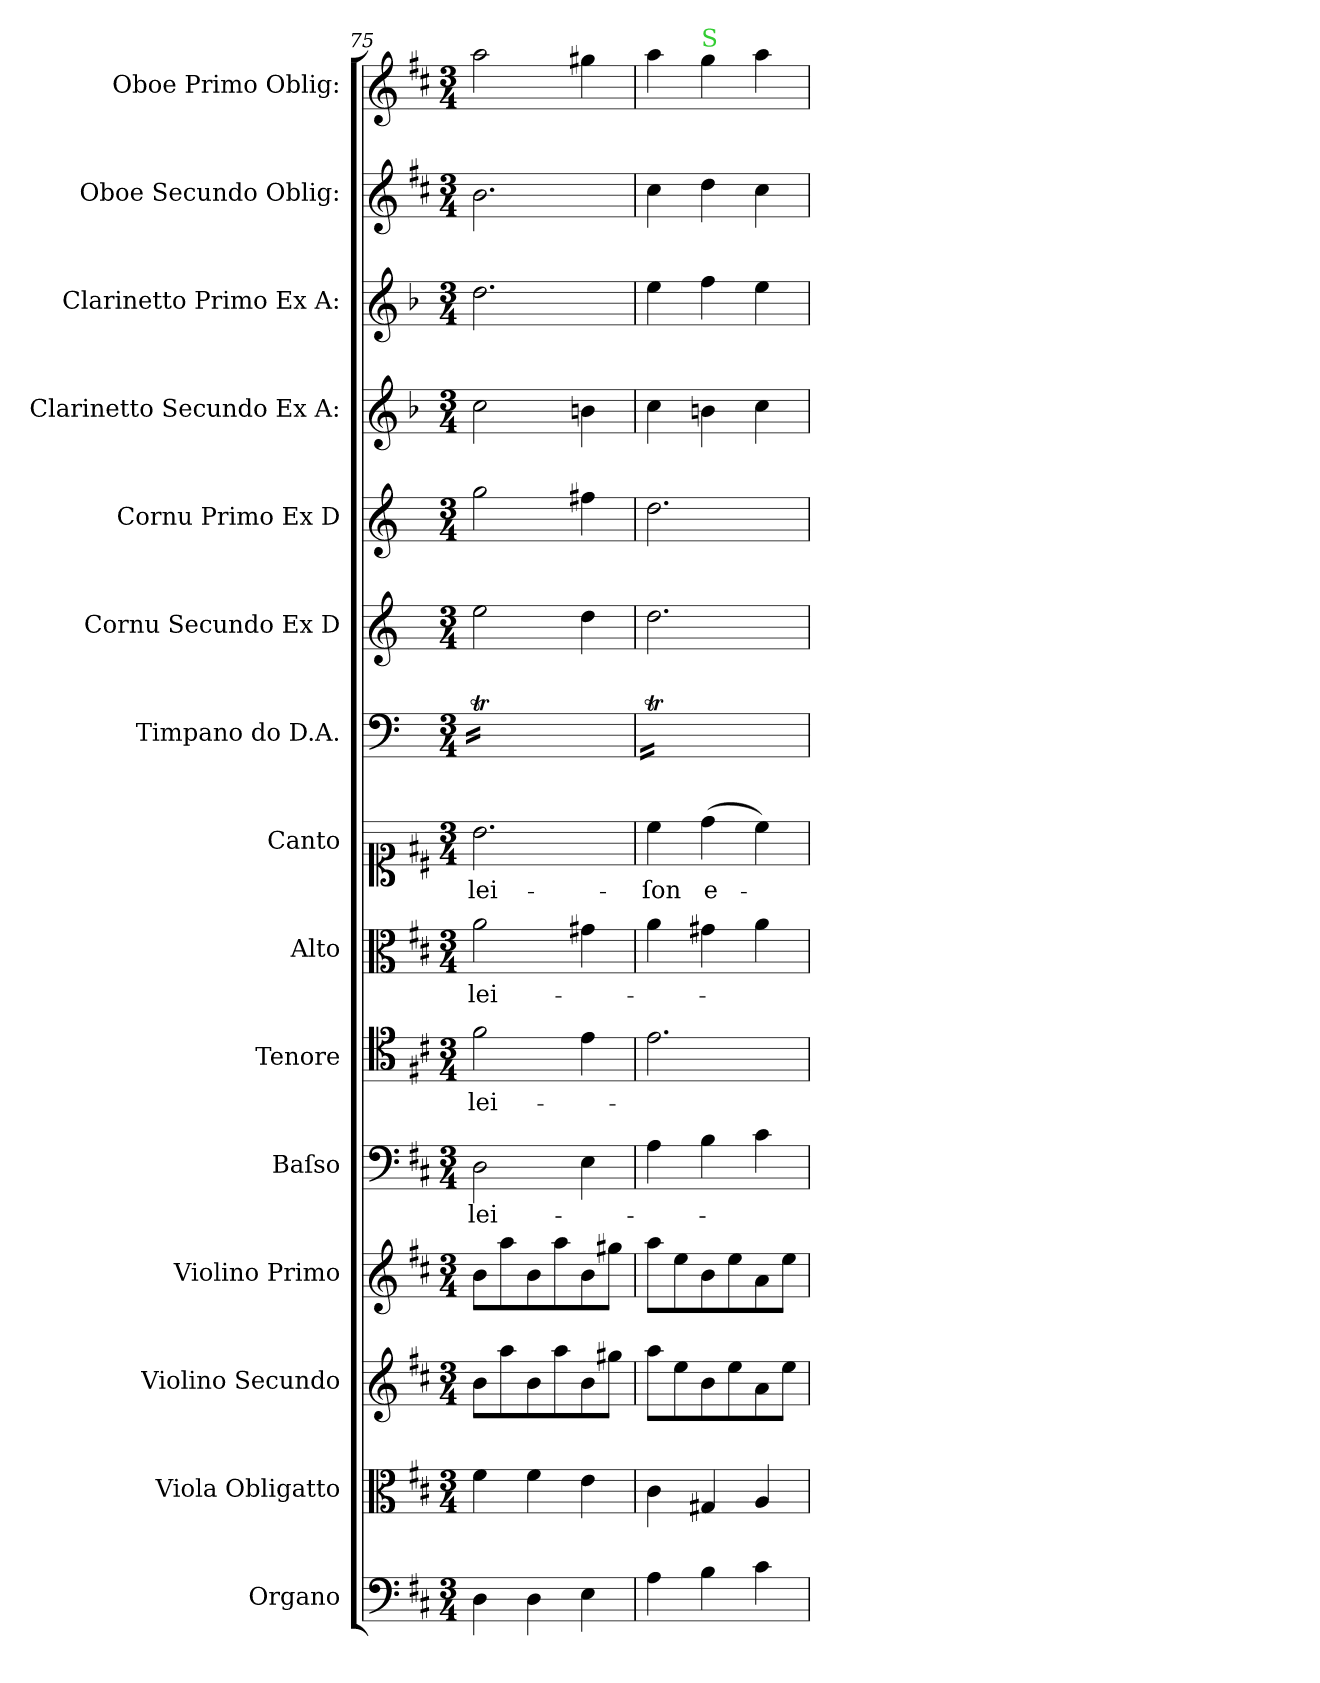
**kern	**kern	**kern	**kern	**kern	**text	**kern	**text	**kern	**text	**kern	**text	**kern	**kern	**kern	**kern	**kern	**kern	**kern
*part15	*part14	*part13	*part12	*part11	*part11	*part10	*part10	*part9	*part9	*part8	*part8	*part7	*part6	*part5	*part4	*part3	*part2	*part1
*staff15	*staff14	*staff13	*staff12	*staff11	*staff11	*staff10	*staff10	*staff9	*staff9	*staff8	*staff8	*staff7	*staff6	*staff5	*staff4	*staff3	*staff2	*staff1
*I"Organo	*I"Viola Obligatto	*I"Violino Secundo	*I"Violino Primo	*I"Baſso	*	*I"Tenore	*	*I"Alto	*	*I"Canto	*	*I"Timpano do D.A.	*I"Cornu Secundo Ex D	*I"Cornu Primo Ex D	*I"Clarinetto Secundo Ex A:	*I"Clarinetto Primo Ex A:	*I"Oboe Secundo Oblig:	*I"Oboe Primo Oblig:
*I'org	*I'vla obl	*I'vl 2	*I'vl 1	*I'B	*	*I'T	*	*I'A	*	*	*	*I'timp	*	*	*I'cl 2 in A	*I'cl 1 in A	*I'ob 2	*I'ob 1
*clefF4	*clefC3	*clefG2	*clefG2	*clefF4	*	*clefC4	*	*clefC3	*	*clefC1	*	*clefF4	*clefG2	*clefG2	*clefG2	*clefG2	*clefG2	*clefG2
*	*	*	*	*	*	*	*	*	*	*	*	*	*ITrd-1c-2	*ITrd-1c-2	*ITrd2c3	*ITrd2c3	*	*
*k[f#c#]	*k[f#c#]	*k[f#c#]	*k[f#c#]	*k[f#c#]	*	*k[f#c#]	*	*k[f#c#]	*	*k[f#c#]	*	*k[]	*k[f#c#]	*k[f#c#]	*k[f#c#]	*k[f#c#]	*k[f#c#]	*k[f#c#]
*M3/4	*M3/4	*M3/4	*M3/4	*M3/4	*	*M3/4	*	*M3/4	*	*M3/4	*	*M3/4	*M3/4	*M3/4	*M3/4	*M3/4	*M3/4	*M3/4
=75	=75	=75	=75	=75	=75	=75	=75	=75	=75	=75	=75	=75	=75	=75	=75	=75	=75	=75
!	!	!	!	!	!	!	!	!	!	!	!	!LO:TX:a:color=crimson:t=⚠	!	!	!	!	!	!
*	*	*	*	*	*	*	*	*	*	*	*	*tremolo	*	*	*	*	*	*
4D\	4f#\	8b\L	8b\L	2D\	-lei-	2f#\	-lei-	2a\	-lei-	2.b\	-lei-	16DT\yyLL	2ff#\	2aa\	2a\	2.b\	2.b\	2aa\
.	.	.	.	.	.	.	.	.	.	.	.	16DT\yy	.	.	.	.	.	.
.	.	8aa\	8aa\	.	.	.	.	.	.	.	.	16DT\yy	.	.	.	.	.	.
.	.	.	.	.	.	.	.	.	.	.	.	16DT\yy	.	.	.	.	.	.
4D\	4f#\	8b\	8b\	.	.	.	.	.	.	.	.	16DT\yy	.	.	.	.	.	.
.	.	.	.	.	.	.	.	.	.	.	.	16DT\yy	.	.	.	.	.	.
.	.	8aa\	8aa\	.	.	.	.	.	.	.	.	16DT\yy	.	.	.	.	.	.
.	.	.	.	.	.	.	.	.	.	.	.	16DT\yyJJ	.	.	.	.	.	.
*	*	*	*	*	*	*	*	*	*	*	*	*Xtremolo	*	*	*	*	*	*
4E\	4e\	8b\	8b\	4E\	.	4e\	.	4g#X\	.	.	.	4AA/yy	4ee\	4gg#X\	4g#X\	.	.	4gg#X\
.	.	8gg#X\J	8gg#X\J	.	.	.	.	.	.	.	.	.	.	.	.	.	.	.
=76	=76	=76	=76	=76	=76	=76	=76	=76	=76	=76	=76	=76	=76	=76	=76	=76	=76	=76
*	*	*	*	*	*	*	*	*	*	*	*	*tremolo	*	*	*	*	*	*
4A\	4c#\	8aa\L	8aa\L	4A\	.	2.e\	.	4a\	.	4cc#\	-ſon	16AAT/yyLL	2.ee\	2.ee\	4a\	4cc#\	4cc#\	4aa\
.	.	.	.	.	.	.	.	.	.	.	.	16AAT/yy	.	.	.	.	.	.
.	.	8ee\	8ee\	.	.	.	.	.	.	.	.	16AAT/yy	.	.	.	.	.	.
.	.	.	.	.	.	.	.	.	.	.	.	16AAT/yy	.	.	.	.	.	.
!	!	!	!	!	!	!	!	!	!	!	!	!	!	!	!	!	!	!LO:TX:a:color=limegreen:t=S
4B\	4G#X/	8b\	8b\	4B\	.	.	.	4g#X\	.	(4dd\	e-	16AAT/yy	.	.	4g#X\	4dd\	4dd\	4gg\
.	.	.	.	.	.	.	.	.	.	.	.	16AAT/yy	.	.	.	.	.	.
.	.	8ee\	8ee\	.	.	.	.	.	.	.	.	16AAT/yy	.	.	.	.	.	.
.	.	.	.	.	.	.	.	.	.	.	.	16AAT/yy	.	.	.	.	.	.
4c#\	4A/	8a\	8a\	4c#\	.	.	.	4a\	.	4cc#\)	.	16AAT/yy	.	.	4a\	4cc#\	4cc#\	4aa\
.	.	.	.	.	.	.	.	.	.	.	.	16AAT/yy	.	.	.	.	.	.
.	.	8ee\J	8ee\J	.	.	.	.	.	.	.	.	16AAT/yy	.	.	.	.	.	.
.	.	.	.	.	.	.	.	.	.	.	.	16AAT/yyJJ	.	.	.	.	.	.
*	*	*	*	*	*	*	*	*	*	*	*	*Xtremolo	*	*	*	*	*	*
=	=	=	=	=	=	=	=	=	=	=	=	=	=	=	=	=	=	=
*-	*-	*-	*-	*-	*-	*-	*-	*-	*-	*-	*-	*-	*-	*-	*-	*-	*-	*-
